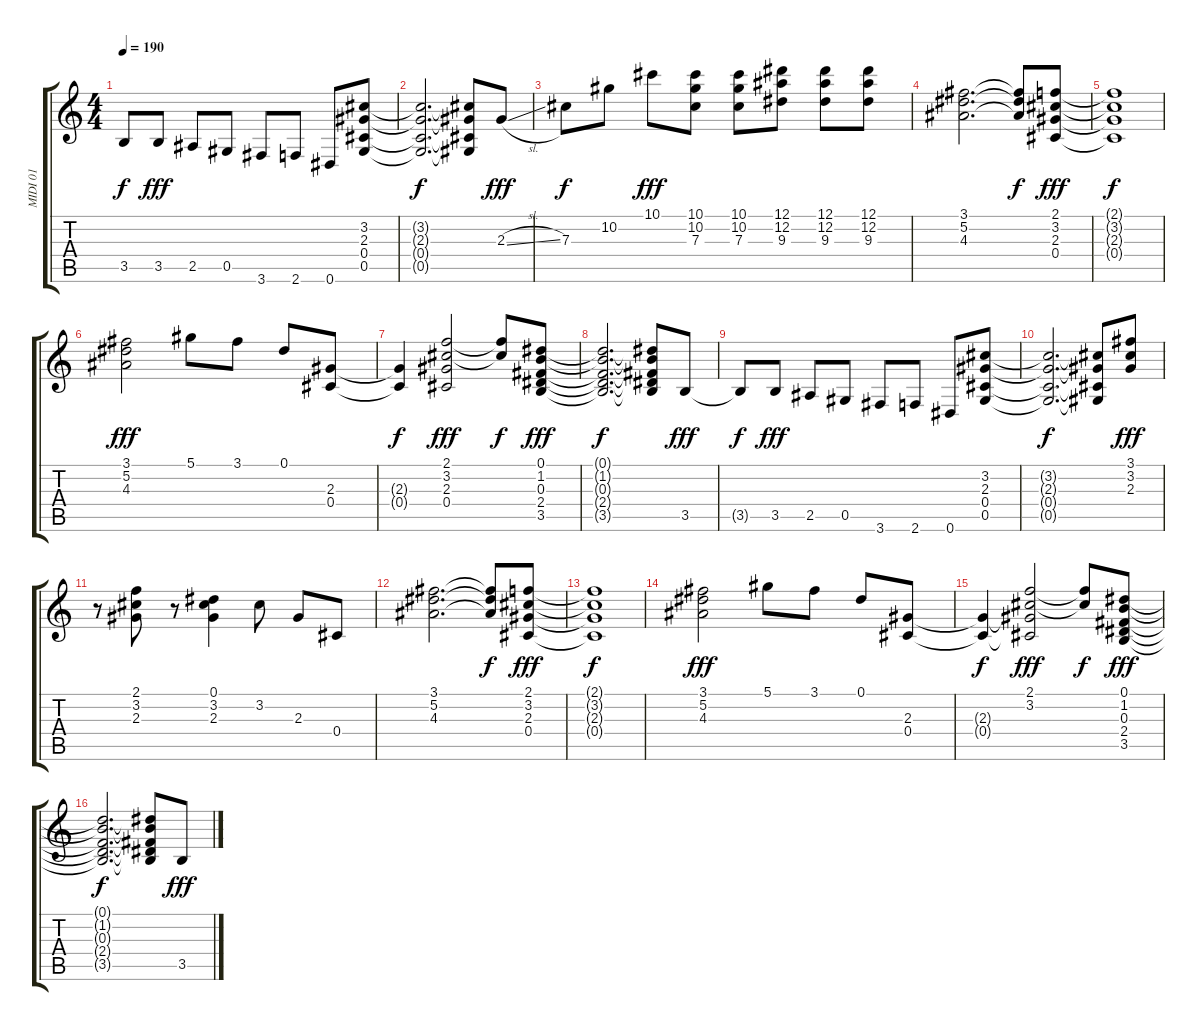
\track ("MIDI 01" "MIDI 01") {instrument distortionguitar}
\staff {score tabs}
\tuning (Eb4 Bb3 Gb3 Db3 Ab2 Eb2) {hide}
\ts (4 4)
\tempo 190
\clef g2
\ks c
3.5{t}.8{dy f} 3.5.8{dy fff} 2.5.8 0.5.8 3.6.8 2.6.8 0.6.8 (3.2 2.3 0.4 0.5).8 |
(3.2{t} 2.3{t} 0.4{t} 0.5{t}).2{d dy f} (3.2{t} 2.3{t} 0.4{t} 0.5{t}).8 2.3{sl}.8{dy fff} |
7.3.8{dy f} 10.2.8 10.1.8{dy fff} (10.1 10.2 7.3).8 (10.1 10.2 7.3).8 (12.1 12.2 9.3).8 (12.1 12.2 9.3).8 (12.1 12.2 9.3).8 |
(3.1 5.2 4.3).2{d} (3.1{t} 5.2{t} 4.3{t}).8{dy f} (2.1 3.2 2.3 0.4).8{dy fff} |
(2.1{t} 3.2{t} 2.3{t} 0.4{t}).1{dy f} |
(3.1 5.2 4.3).2{dy fff} 5.1.8 3.1.8 0.1.8 (2.3 0.4).8 |
(2.3{t} 0.4{t}).4{dy f} (2.1 3.2 2.3 0.4).2{dy fff} (2.1{t} 3.2{t}).8{dy f} (0.1 1.2 0.3 2.4 3.5).8{dy fff} |
(0.1{t} 1.2{t} 0.3{t} 2.4{t} 3.5{t}).2{d dy f} (0.1{t} 1.2{t} 0.3{t} 2.4{t} 3.5{t}).8 3.5.8{dy fff} |
3.5{t}.8{dy f} 3.5.8{dy fff} 2.5.8 0.5.8 3.6.8 2.6.8 0.6.8 (3.2 2.3 0.4 0.5).8 |
(3.2{t} 2.3{t} 0.4{t} 0.5{t}).2{d dy f} (3.2{t} 2.3{t} 0.4{t} 0.5{t}).8 (3.1 3.2 2.3).8{dy fff} |
r.8 (2.1 3.2 2.3).8 r.8 (0.1 3.2 2.3).4 3.2.8 2.3.8 0.4.8 |
(3.1 5.2 4.3).2{d} (3.1{t} 5.2{t} 4.3{t}).8{dy f} (2.1 3.2 2.3 0.4).8{dy fff} |
(2.1{t} 3.2{t} 2.3{t} 0.4{t}).1{dy f} |
(3.1 5.2 4.3).2{dy fff} 5.1.8 3.1.8 0.1.8 (2.3 0.4).8 |
(2.3{t} 0.4{t}).4{dy f} (2.1 3.2 2.3{t} 0.4{t}).2{dy fff} (2.1{t} 3.2{t}).8{dy f} (0.1 1.2 0.3 2.4 3.5).8{dy fff} |
(0.1{t} 1.2{t} 0.3{t} 2.4{t} 3.5{t}).2{d dy f} (0.1{t} 1.2{t} 0.3{t} 2.4{t} 3.5{t}).8 3.5.8{dy fff}
